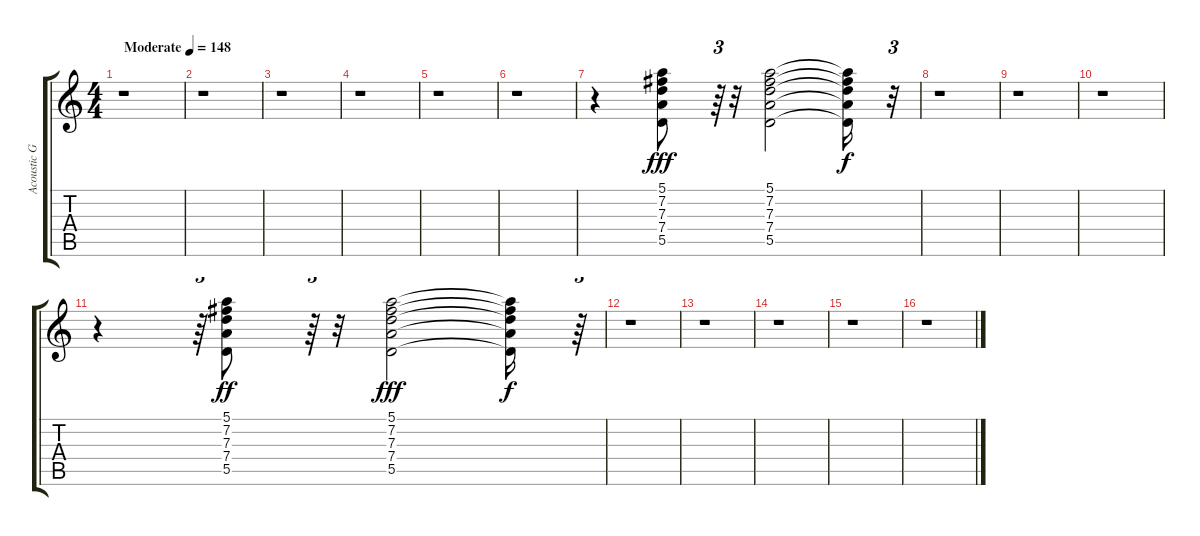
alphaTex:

\track ("Acoustic Guitar" "Acoustic G") {instrument acousticguitarsteel}
\staff {score tabs}
\tuning (E4 B3 G3 D3 A2 E2) {hide}
\ts (4 4)
\tempo (148 "Moderate")
\clef g2
\ks c
r.1{dy fff instrument acousticguitarsteel} |
r.1 |
r.1 |
r.1 |
r.1 |
r.1 |
r.4 (5.1 7.2 7.3 7.4 5.5).8 r.64{tu (3 2)} r.32 (5.1 7.2 7.3 7.4 5.5).2 (5.1{t} 7.2{t} 7.3{t} 7.4{t} 5.5{t}).16{dy f} r.32{tu (3 2)} |
r.1 |
r.1 |
r.1 |
r.4 r.64{tu (3 2)} (5.1 7.2 7.3 7.4 5.5).8{dy ff} r.64{tu (3 2)} r.32 (5.1 7.2 7.3 7.4 5.5).2{dy fff} (5.1{t} 7.2{t} 7.3{t} 7.4{t} 5.5{t}).16{dy f} r.64{tu (3 2)} |
r.1 |
r.1 |
r.1 |
r.1 |
r.1
